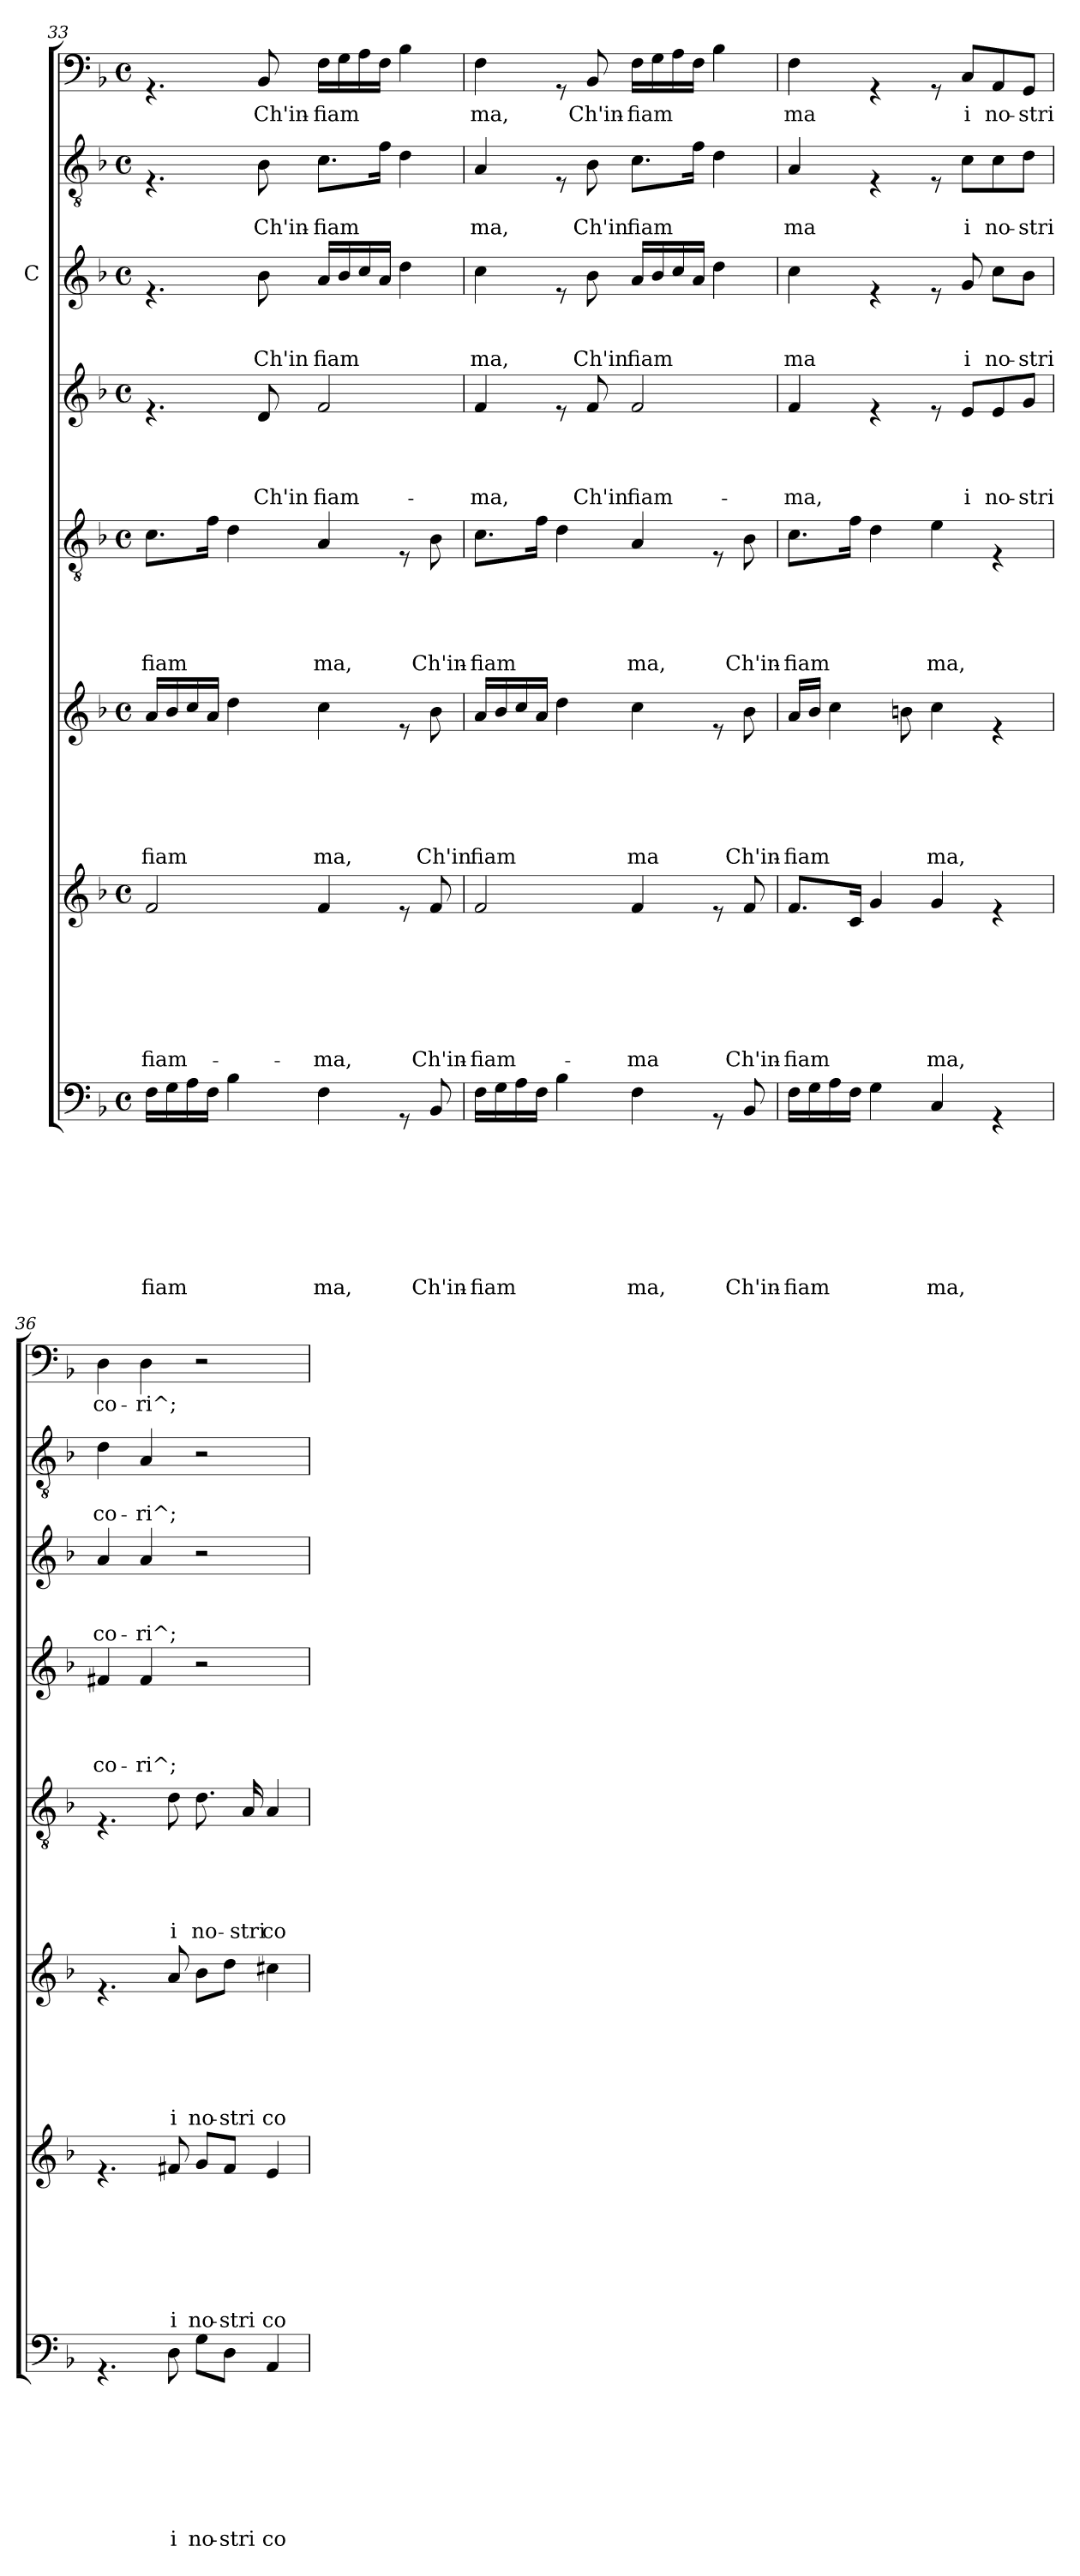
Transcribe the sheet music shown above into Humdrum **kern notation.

**kern	**text	**text	**text	**text	**text	**text	**text	**text	**kern	**text	**text	**text	**text	**text	**text	**text	**kern	**text	**text	**text	**text	**text	**text	**kern	**text	**text	**text	**text	**text	**kern	**text	**text	**text	**text	**kern	**text	**text	**text	**kern	**text	**text	**kern	**text
*part8	*part8	*part8	*part8	*part8	*part8	*part8	*part8	*part8	*part7	*part7	*part7	*part7	*part7	*part7	*part7	*part7	*part6	*part6	*part6	*part6	*part6	*part6	*part6	*part5	*part5	*part5	*part5	*part5	*part5	*part4	*part4	*part4	*part4	*part4	*part3	*part3	*part3	*part3	*part2	*part2	*part2	*part1	*part1
*staff8	*staff8	*staff8	*staff8	*staff8	*staff8	*staff8	*staff8	*staff8	*staff7	*staff7	*staff7	*staff7	*staff7	*staff7	*staff7	*staff7	*staff6	*staff6	*staff6	*staff6	*staff6	*staff6	*staff6	*staff5	*staff5	*staff5	*staff5	*staff5	*staff5	*staff4	*staff4	*staff4	*staff4	*staff4	*staff3	*staff3	*staff3	*staff3	*staff2	*staff2	*staff2	*staff1	*staff1
*	*	*	*	*	*	*	*	*	*	*	*	*	*	*	*	*	*	*	*	*	*	*	*	*	*	*	*	*	*	*	*	*	*	*	*I"C	*	*	*	*	*	*	*	*
!!LO:PB:g=z
*clefF4	*	*	*	*	*	*	*	*	*clefG2	*	*	*	*	*	*	*	*clefG2	*	*	*	*	*	*	*clefGv2	*	*	*	*	*	*clefG2	*	*	*	*	*clefG2	*	*	*	*clefGv2	*	*	*clefF4	*
*k[b-]	*	*	*	*	*	*	*	*	*k[b-]	*	*	*	*	*	*	*	*k[b-]	*	*	*	*	*	*	*k[b-]	*	*	*	*	*	*k[b-]	*	*	*	*	*k[b-]	*	*	*	*k[b-]	*	*	*k[b-]	*
*F:	*	*	*	*	*	*	*	*	*F:	*	*	*	*	*	*	*	*F:	*	*	*	*	*	*	*F:	*	*	*	*	*	*F:	*	*	*	*	*F:	*	*	*	*F:	*	*	*F:	*
*M4/4	*	*	*	*	*	*	*	*	*M4/4	*	*	*	*	*	*	*	*M4/4	*	*	*	*	*	*	*M4/4	*	*	*	*	*	*M4/4	*	*	*	*	*M4/4	*	*	*	*M4/4	*	*	*M4/4	*
*met(c)	*	*	*	*	*	*	*	*	*met(c)	*	*	*	*	*	*	*	*met(c)	*	*	*	*	*	*	*met(c)	*	*	*	*	*	*met(c)	*	*	*	*	*met(c)	*	*	*	*met(c)	*	*	*met(c)	*
=33	=33	=33	=33	=33	=33	=33	=33	=33	=33	=33	=33	=33	=33	=33	=33	=33	=33	=33	=33	=33	=33	=33	=33	=33	=33	=33	=33	=33	=33	=33	=33	=33	=33	=33	=33	=33	=33	=33	=33	=33	=33	=33	=33
!	!	!	!	!	!	!	!	!LO:LY:b	!	!	!	!	!	!	!	!LO:LY:b	!	!	!	!	!	!	!LO:LY:b	!	!	!	!	!	!LO:LY:b	!	!	!	!	!	!	!	!	!	!	!	!	!	!
16F\LL	.	.	.	.	.	.	.	fiam	2f/	.	.	.	.	.	.	-fiam-	16a/LL	.	.	.	.	.	fiam	8.c\L	.	.	.	.	-fiam	4.re	.	.	.	.	4.re	.	.	.	4.rE	.	.	4.rGG	.
16G\	.	.	.	.	.	.	.	.	.	.	.	.	.	.	.	.	16b-/	.	.	.	.	.	.	.	.	.	.	.	.	.	.	.	.	.	.	.	.	.	.	.	.	.	.
16A\	.	.	.	.	.	.	.	.	.	.	.	.	.	.	.	.	16cc/	.	.	.	.	.	.	.	.	.	.	.	.	.	.	.	.	.	.	.	.	.	.	.	.	.	.
16F\JJ	.	.	.	.	.	.	.	.	.	.	.	.	.	.	.	.	16a/JJ	.	.	.	.	.	.	16f\Jk	.	.	.	.	.	.	.	.	.	.	.	.	.	.	.	.	.	.	.
4B-\	.	.	.	.	.	.	.	.	.	.	.	.	.	.	.	.	4dd\	.	.	.	.	.	.	4d\	.	.	.	.	.	.	.	.	.	.	.	.	.	.	.	.	.	.	.
!	!	!	!	!	!	!	!	!	!	!	!	!	!	!	!	!	!	!	!	!	!	!	!	!	!	!	!	!	!	!	!	!	!	!LO:LY:b	!	!	!	!LO:LY:b	!	!	!LO:LY:b	!	!LO:LY:b
.	.	.	.	.	.	.	.	.	.	.	.	.	.	.	.	.	.	.	.	.	.	.	.	.	.	.	.	.	.	8d/	.	.	.	Ch'in	8b-\	.	.	Ch'in	8B-\	.	Ch'in-	8BB-/	Ch'in-
!	!	!	!	!	!	!	!	!LO:LY:b	!	!	!	!	!	!	!	!LO:LY:b	!	!	!	!	!	!	!LO:LY:b	!	!	!	!	!	!LO:LY:b	!	!	!	!	!LO:LY:b	!	!	!	!LO:LY:b	!	!	!LO:LY:b	!	!LO:LY:b
4F\	.	.	.	.	.	.	.	ma,	4f/	.	.	.	.	.	.	-ma,	4cc\	.	.	.	.	.	ma,	4A/	.	.	.	.	ma,	2f/	.	.	.	fiam-	16a/LL	.	.	fiam	8.c\L	.	-fiam	16F\LL	-fiam
.	.	.	.	.	.	.	.	.	.	.	.	.	.	.	.	.	.	.	.	.	.	.	.	.	.	.	.	.	.	.	.	.	.	.	16b-/	.	.	.	.	.	.	16G\	.
.	.	.	.	.	.	.	.	.	.	.	.	.	.	.	.	.	.	.	.	.	.	.	.	.	.	.	.	.	.	.	.	.	.	.	16cc/	.	.	.	.	.	.	16A\	.
.	.	.	.	.	.	.	.	.	.	.	.	.	.	.	.	.	.	.	.	.	.	.	.	.	.	.	.	.	.	.	.	.	.	.	16a/JJ	.	.	.	16f\Jk	.	.	16F\JJ	.
8rGG	.	.	.	.	.	.	.	.	8re	.	.	.	.	.	.	.	8re	.	.	.	.	.	.	8rE	.	.	.	.	.	.	.	.	.	.	4dd\	.	.	.	4d\	.	.	4B-\	.
!	!	!	!	!	!	!	!	!LO:LY:b	!	!	!	!	!	!	!	!LO:LY:b	!	!	!	!	!	!	!LO:LY:b	!	!	!	!	!	!LO:LY:b	!	!	!	!	!	!	!	!	!	!	!	!	!	!
8BB-/	.	.	.	.	.	.	.	Ch'in-	8f/	.	.	.	.	.	.	Ch'in-	8b-\	.	.	.	.	.	Ch'in	8B-\	.	.	.	.	Ch'in-	.	.	.	.	.	.	.	.	.	.	.	.	.	.
=34	=34	=34	=34	=34	=34	=34	=34	=34	=34	=34	=34	=34	=34	=34	=34	=34	=34	=34	=34	=34	=34	=34	=34	=34	=34	=34	=34	=34	=34	=34	=34	=34	=34	=34	=34	=34	=34	=34	=34	=34	=34	=34	=34
!	!	!	!	!	!	!	!	!LO:LY:b	!	!	!	!	!	!	!	!LO:LY:b	!	!	!	!	!	!	!LO:LY:b	!	!	!	!	!	!LO:LY:b	!	!	!	!	!LO:LY:b	!	!	!	!LO:LY:b	!	!	!LO:LY:b	!	!LO:LY:b
16F\LL	.	.	.	.	.	.	.	-fiam	2f/	.	.	.	.	.	.	-fiam-	16a/LL	.	.	.	.	.	fiam	8.c\L	.	.	.	.	-fiam	4f/	.	.	.	-ma,	4cc\	.	.	ma,	4A/	.	ma,	4F\	ma,
16G\	.	.	.	.	.	.	.	.	.	.	.	.	.	.	.	.	16b-/	.	.	.	.	.	.	.	.	.	.	.	.	.	.	.	.	.	.	.	.	.	.	.	.	.	.
16A\	.	.	.	.	.	.	.	.	.	.	.	.	.	.	.	.	16cc/	.	.	.	.	.	.	.	.	.	.	.	.	.	.	.	.	.	.	.	.	.	.	.	.	.	.
16F\JJ	.	.	.	.	.	.	.	.	.	.	.	.	.	.	.	.	16a/JJ	.	.	.	.	.	.	16f\Jk	.	.	.	.	.	.	.	.	.	.	.	.	.	.	.	.	.	.	.
4B-\	.	.	.	.	.	.	.	.	.	.	.	.	.	.	.	.	4dd\	.	.	.	.	.	.	4d\	.	.	.	.	.	8re	.	.	.	.	8re	.	.	.	8rE	.	.	8rGG	.
!	!	!	!	!	!	!	!	!	!	!	!	!	!	!	!	!	!	!	!	!	!	!	!	!	!	!	!	!	!	!	!	!	!	!LO:LY:b	!	!	!	!LO:LY:b	!	!	!LO:LY:b	!	!LO:LY:b
.	.	.	.	.	.	.	.	.	.	.	.	.	.	.	.	.	.	.	.	.	.	.	.	.	.	.	.	.	.	8f/	.	.	.	Ch'in	8b-\	.	.	Ch'in	8B-\	.	Ch'in	8BB-/	Ch'in-
!	!	!	!	!	!	!	!	!LO:LY:b	!	!	!	!	!	!	!	!LO:LY:b	!	!	!	!	!	!	!LO:LY:b	!	!	!	!	!	!LO:LY:b	!	!	!	!	!LO:LY:b	!	!	!	!LO:LY:b	!	!	!LO:LY:b	!	!LO:LY:b
4F\	.	.	.	.	.	.	.	ma,	4f/	.	.	.	.	.	.	-ma	4cc\	.	.	.	.	.	ma	4A/	.	.	.	.	ma,	2f/	.	.	.	fiam-	16a/LL	.	.	fiam	8.c\L	.	fiam	16F\LL	-fiam
.	.	.	.	.	.	.	.	.	.	.	.	.	.	.	.	.	.	.	.	.	.	.	.	.	.	.	.	.	.	.	.	.	.	.	16b-/	.	.	.	.	.	.	16G\	.
.	.	.	.	.	.	.	.	.	.	.	.	.	.	.	.	.	.	.	.	.	.	.	.	.	.	.	.	.	.	.	.	.	.	.	16cc/	.	.	.	.	.	.	16A\	.
.	.	.	.	.	.	.	.	.	.	.	.	.	.	.	.	.	.	.	.	.	.	.	.	.	.	.	.	.	.	.	.	.	.	.	16a/JJ	.	.	.	16f\Jk	.	.	16F\JJ	.
8rGG	.	.	.	.	.	.	.	.	8re	.	.	.	.	.	.	.	8re	.	.	.	.	.	.	8rE	.	.	.	.	.	.	.	.	.	.	4dd\	.	.	.	4d\	.	.	4B-\	.
!	!	!	!	!	!	!	!	!LO:LY:b	!	!	!	!	!	!	!	!LO:LY:b	!	!	!	!	!	!	!LO:LY:b	!	!	!	!	!	!LO:LY:b	!	!	!	!	!	!	!	!	!	!	!	!	!	!
8BB-/	.	.	.	.	.	.	.	Ch'in-	8f/	.	.	.	.	.	.	Ch'in-	8b-\	.	.	.	.	.	Ch'in-	8B-\	.	.	.	.	Ch'in-	.	.	.	.	.	.	.	.	.	.	.	.	.	.
=35	=35	=35	=35	=35	=35	=35	=35	=35	=35	=35	=35	=35	=35	=35	=35	=35	=35	=35	=35	=35	=35	=35	=35	=35	=35	=35	=35	=35	=35	=35	=35	=35	=35	=35	=35	=35	=35	=35	=35	=35	=35	=35	=35
!	!	!	!	!	!	!	!	!LO:LY:b	!	!	!	!	!	!	!	!LO:LY:b	!	!	!	!	!	!	!LO:LY:b	!	!	!	!	!	!LO:LY:b	!	!	!	!	!LO:LY:b	!	!	!	!LO:LY:b	!	!	!LO:LY:b	!	!LO:LY:b
16F\LL	.	.	.	.	.	.	.	-fiam	8.f/L	.	.	.	.	.	.	-fiam	16a/LL	.	.	.	.	.	-fiam	8.c\L	.	.	.	.	-fiam	4f/	.	.	.	-ma,	4cc\	.	.	ma	4A/	.	ma	4F\	ma
16G\	.	.	.	.	.	.	.	.	.	.	.	.	.	.	.	.	16b-/JJ	.	.	.	.	.	.	.	.	.	.	.	.	.	.	.	.	.	.	.	.	.	.	.	.	.	.
16A\	.	.	.	.	.	.	.	.	.	.	.	.	.	.	.	.	4cc\	.	.	.	.	.	.	.	.	.	.	.	.	.	.	.	.	.	.	.	.	.	.	.	.	.	.
16F\JJ	.	.	.	.	.	.	.	.	16c/Jk	.	.	.	.	.	.	.	.	.	.	.	.	.	.	16f\Jk	.	.	.	.	.	.	.	.	.	.	.	.	.	.	.	.	.	.	.
4G\	.	.	.	.	.	.	.	.	4g/	.	.	.	.	.	.	.	.	.	.	.	.	.	.	4d\	.	.	.	.	.	4re	.	.	.	.	4re	.	.	.	4rE	.	.	4rGG	.
.	.	.	.	.	.	.	.	.	.	.	.	.	.	.	.	.	8bn\	.	.	.	.	.	.	.	.	.	.	.	.	.	.	.	.	.	.	.	.	.	.	.	.	.	.
!	!	!	!	!	!	!	!	!LO:LY:b	!	!	!	!	!	!	!	!LO:LY:b	!	!	!	!	!	!	!LO:LY:b	!	!	!	!	!	!LO:LY:b	!	!	!	!	!	!	!	!	!	!	!	!	!	!
4C/	.	.	.	.	.	.	.	ma,	4g/	.	.	.	.	.	.	ma,	4cc\	.	.	.	.	.	ma,	4e\	.	.	.	.	ma,	8re	.	.	.	.	8re	.	.	.	8rE	.	.	8rGG	.
!	!	!	!	!	!	!	!	!	!	!	!	!	!	!	!	!	!	!	!	!	!	!	!	!	!	!	!	!	!	!	!	!	!	!LO:LY:b	!	!	!	!LO:LY:b	!	!	!LO:LY:b	!	!LO:LY:b
.	.	.	.	.	.	.	.	.	.	.	.	.	.	.	.	.	.	.	.	.	.	.	.	.	.	.	.	.	.	8e/L	.	.	.	i	8g/	.	.	i	8c\L	.	i	8C/L	i
!	!	!	!	!	!	!	!	!	!	!	!	!	!	!	!	!	!	!	!	!	!	!	!	!	!	!	!	!	!	!	!	!	!	!LO:LY:b	!	!	!	!LO:LY:b	!	!	!LO:LY:b	!	!LO:LY:b
4rGG	.	.	.	.	.	.	.	.	4re	.	.	.	.	.	.	.	4re	.	.	.	.	.	.	4rE	.	.	.	.	.	8e/	.	.	.	no-	8cc\L	.	.	no-	8c\	.	no-	8AA/	no-
!	!	!	!	!	!	!	!	!	!	!	!	!	!	!	!	!	!	!	!	!	!	!	!	!	!	!	!	!	!	!	!	!	!	!LO:LY:b	!	!	!	!LO:LY:b	!	!	!LO:LY:b	!	!LO:LY:b
.	.	.	.	.	.	.	.	.	.	.	.	.	.	.	.	.	.	.	.	.	.	.	.	.	.	.	.	.	.	8g/J	.	.	.	-stri	8b-\J	.	.	-stri	8d\J	.	-stri	8GG/J	-stri
!!LO:LB:g=z
=36	=36	=36	=36	=36	=36	=36	=36	=36	=36	=36	=36	=36	=36	=36	=36	=36	=36	=36	=36	=36	=36	=36	=36	=36	=36	=36	=36	=36	=36	=36	=36	=36	=36	=36	=36	=36	=36	=36	=36	=36	=36	=36	=36
!	!	!	!	!	!	!	!	!	!	!	!	!	!	!	!	!	!	!	!	!	!	!	!	!	!	!	!	!	!	!	!	!	!	!LO:LY:b	!	!	!	!LO:LY:b	!	!	!LO:LY:b	!	!LO:LY:b
4.rGG	.	.	.	.	.	.	.	.	4.re	.	.	.	.	.	.	.	4.re	.	.	.	.	.	.	4.rE	.	.	.	.	.	4f#X/	.	.	.	co-	4a/	.	.	co-	4d\	.	co-	4D\	co-
!	!	!	!	!	!	!	!	!	!	!	!	!	!	!	!	!	!	!	!	!	!	!	!	!	!	!	!	!	!	!	!	!	!	!LO:LY:b	!	!	!	!LO:LY:b	!	!	!LO:LY:b	!	!LO:LY:b
.	.	.	.	.	.	.	.	.	.	.	.	.	.	.	.	.	.	.	.	.	.	.	.	.	.	.	.	.	.	4f#/	.	.	.	-ri^;	4a/	.	.	-ri^;	4A/	.	-ri^;	4D\	-ri^;
!	!	!	!	!	!	!	!	!LO:LY:b	!	!	!	!	!	!	!	!LO:LY:b	!	!	!	!	!	!	!LO:LY:b	!	!	!	!	!	!LO:LY:b	!	!	!	!	!	!	!	!	!	!	!	!	!	!
8D\	.	.	.	.	.	.	.	i	8f#X/	.	.	.	.	.	.	i	8a/	.	.	.	.	.	i	8d\	.	.	.	.	i	.	.	.	.	.	.	.	.	.	.	.	.	.	.
!	!	!	!	!	!	!	!	!LO:LY:b	!	!	!	!	!	!	!	!LO:LY:b	!	!	!	!	!	!	!LO:LY:b	!	!	!	!	!	!LO:LY:b	!	!	!	!	!	!	!	!	!	!	!	!	!	!
8G\L	.	.	.	.	.	.	.	no-	8g/L	.	.	.	.	.	.	no-	8b-\L	.	.	.	.	.	no-	8.d\	.	.	.	.	no-	2r	.	.	.	.	2r	.	.	.	2r	.	.	2r	.
!	!	!	!	!	!	!	!	!LO:LY:b	!	!	!	!	!	!	!	!LO:LY:b	!	!	!	!	!	!	!LO:LY:b	!	!	!	!	!	!	!	!	!	!	!	!	!	!	!	!	!	!	!	!
8D\J	.	.	.	.	.	.	.	-stri	8f#/J	.	.	.	.	.	.	-stri	8dd\J	.	.	.	.	.	-stri	.	.	.	.	.	.	.	.	.	.	.	.	.	.	.	.	.	.	.	.
!	!	!	!	!	!	!	!	!	!	!	!	!	!	!	!	!	!	!	!	!	!	!	!	!	!	!	!	!	!LO:LY:b	!	!	!	!	!	!	!	!	!	!	!	!	!	!
.	.	.	.	.	.	.	.	.	.	.	.	.	.	.	.	.	.	.	.	.	.	.	.	16A/	.	.	.	.	-stri	.	.	.	.	.	.	.	.	.	.	.	.	.	.
!	!	!	!	!	!	!	!	!LO:LY:b	!	!	!	!	!	!	!	!LO:LY:b	!	!	!	!	!	!	!LO:LY:b	!	!	!	!	!	!LO:LY:b	!	!	!	!	!	!	!	!	!	!	!	!	!	!
4AA/	.	.	.	.	.	.	.	co-	4e/	.	.	.	.	.	.	co-	4cc#X\	.	.	.	.	.	co-	4A/	.	.	.	.	co-	.	.	.	.	.	.	.	.	.	.	.	.	.	.
=	=	=	=	=	=	=	=	=	=	=	=	=	=	=	=	=	=	=	=	=	=	=	=	=	=	=	=	=	=	=	=	=	=	=	=	=	=	=	=	=	=	=	=
*-	*-	*-	*-	*-	*-	*-	*-	*-	*-	*-	*-	*-	*-	*-	*-	*-	*-	*-	*-	*-	*-	*-	*-	*-	*-	*-	*-	*-	*-	*-	*-	*-	*-	*-	*-	*-	*-	*-	*-	*-	*-	*-	*-
